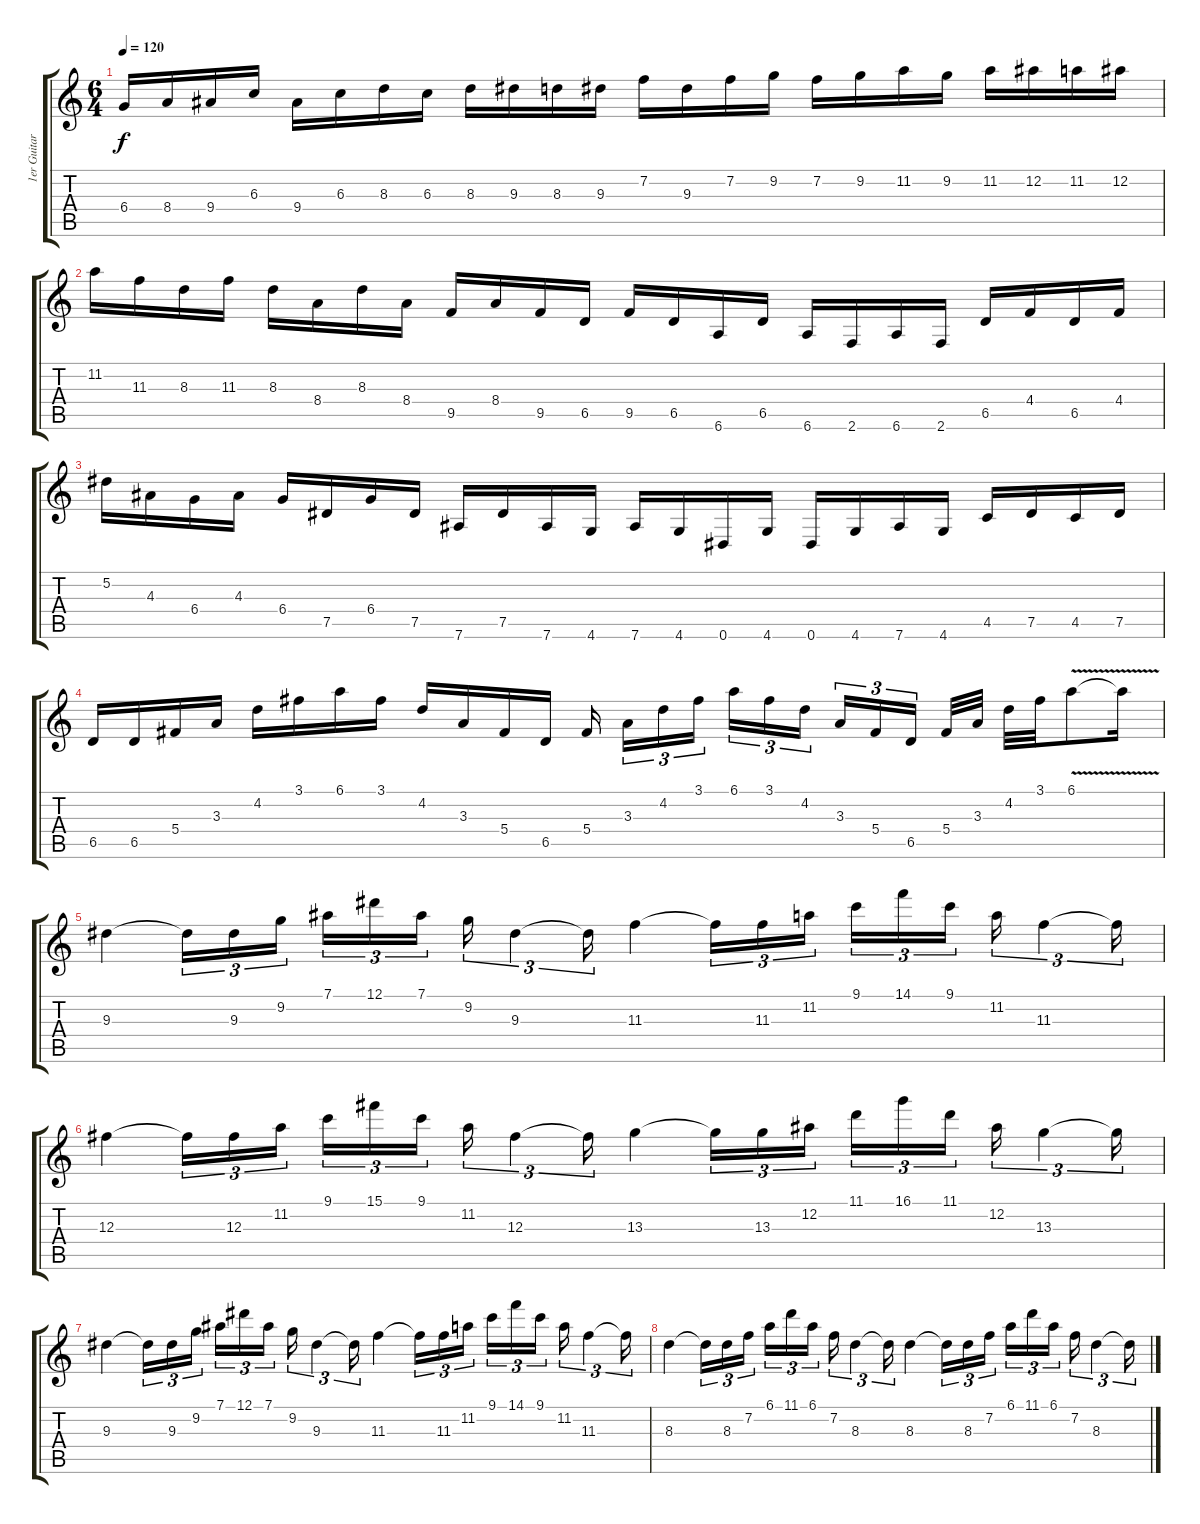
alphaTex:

\track ("1er Guitarra" "1er Guitar") {instrument overdrivenguitar}
\staff {score tabs}
\tuning (Eb4 Bb3 Gb3 Db3 Ab2 Eb2) {hide}
\ts (6 4)
\tempo 120
\clef g2
\ks c
6.4.16{dy f} 8.4.16 9.4.16 6.3.16 9.4.16 6.3.16 8.3.16 6.3.16 8.3.16 9.3.16 8.3.16 9.3.16 7.2.16 9.3.16 7.2.16 9.2.16 7.2.16 9.2.16 11.2.16 9.2.16 11.2.16 12.2.16 11.2.16 12.2.16 |
11.2.16 11.3.16 8.3.16 11.3.16 8.3.16 8.4.16 8.3.16 8.4.16 9.5.16 8.4.16 9.5.16 6.5.16 9.5.16 6.5.16 6.6.16 6.5.16 6.6.16 2.6.16 6.6.16 2.6.16 6.5.16 4.4.16 6.5.16 4.4.16 |
5.2.16 4.3.16 6.4.16 4.3.16 6.4.16 7.5.16 6.4.16 7.5.16 7.6.16 7.5.16 7.6.16 4.6.16 7.6.16 4.6.16 0.6.16 4.6.16 0.6.16 4.6.16 7.6.16 4.6.16 4.5.16 7.5.16 4.5.16 7.5.16 |
6.5.16 6.5.16 5.4.16 3.3.16 4.2.16 3.1.16 6.1.16 3.1.16 4.2.16 3.3.16 5.4.16 6.5.16 5.4.16 3.3.16{tu (3 2)} 4.2.16{tu (3 2)} 3.1.16{tu (3 2)} 6.1.16{tu (3 2)} 3.1.16{tu (3 2)} 4.2.16{tu (3 2)} 3.3.16{tu (3 2)} 5.4.16{tu (3 2)} 6.5.16{tu (3 2)} 5.4.32 3.3.32 4.2.32 3.1.32 6.1{v}.8 6.1{t}.16 |
9.3.4 9.3{t}.16{tu (3 2)} 9.3.16{tu (3 2)} 9.2.16{tu (3 2)} 7.1.16{tu (3 2)} 12.1.16{tu (3 2)} 7.1.16{tu (3 2)} 9.2.16{tu (3 2)} 9.3.4{tu (3 2)} 9.3{t}.16{tu (3 2)} 11.3.4 11.3{t}.16{tu (3 2)} 11.3.16{tu (3 2)} 11.2.16{tu (3 2)} 9.1.16{tu (3 2)} 14.1.16{tu (3 2)} 9.1.16{tu (3 2)} 11.2.16{tu (3 2)} 11.3.4{tu (3 2)} 11.3{t}.16{tu (3 2)} |
12.3.4 12.3{t}.16{tu (3 2)} 12.3.16{tu (3 2)} 11.2.16{tu (3 2)} 9.1.16{tu (3 2)} 15.1.16{tu (3 2)} 9.1.16{tu (3 2)} 11.2.16{tu (3 2)} 12.3.4{tu (3 2)} 12.3{t}.16{tu (3 2)} 13.3.4 13.3{t}.16{tu (3 2)} 13.3.16{tu (3 2)} 12.2.16{tu (3 2)} 11.1.16{tu (3 2)} 16.1.16{tu (3 2)} 11.1.16{tu (3 2)} 12.2.16{tu (3 2)} 13.3.4{tu (3 2)} 13.3{t}.16{tu (3 2)} |
9.3.4 9.3{t}.16{tu (3 2)} 9.3.16{tu (3 2)} 9.2.16{tu (3 2)} 7.1.16{tu (3 2)} 12.1.16{tu (3 2)} 7.1.16{tu (3 2)} 9.2.16{tu (3 2)} 9.3.4{tu (3 2)} 9.3{t}.16{tu (3 2)} 11.3.4 11.3{t}.16{tu (3 2)} 11.3.16{tu (3 2)} 11.2.16{tu (3 2)} 9.1.16{tu (3 2)} 14.1.16{tu (3 2)} 9.1.16{tu (3 2)} 11.2.16{tu (3 2)} 11.3.4{tu (3 2)} 11.3{t}.16{tu (3 2)} |
8.3.4 8.3{t}.16{tu (3 2)} 8.3.16{tu (3 2)} 7.2.16{tu (3 2)} 6.1.16{tu (3 2)} 11.1.16{tu (3 2)} 6.1.16{tu (3 2)} 7.2.16{tu (3 2)} 8.3.4{tu (3 2)} 8.3{t}.16{tu (3 2)} 8.3.4 8.3{t}.16{tu (3 2)} 8.3.16{tu (3 2)} 7.2.16{tu (3 2)} 6.1.16{tu (3 2)} 11.1.16{tu (3 2)} 6.1.16{tu (3 2)} 7.2.16{tu (3 2)} 8.3.4{tu (3 2)} 8.3{t}.16{tu (3 2)}
